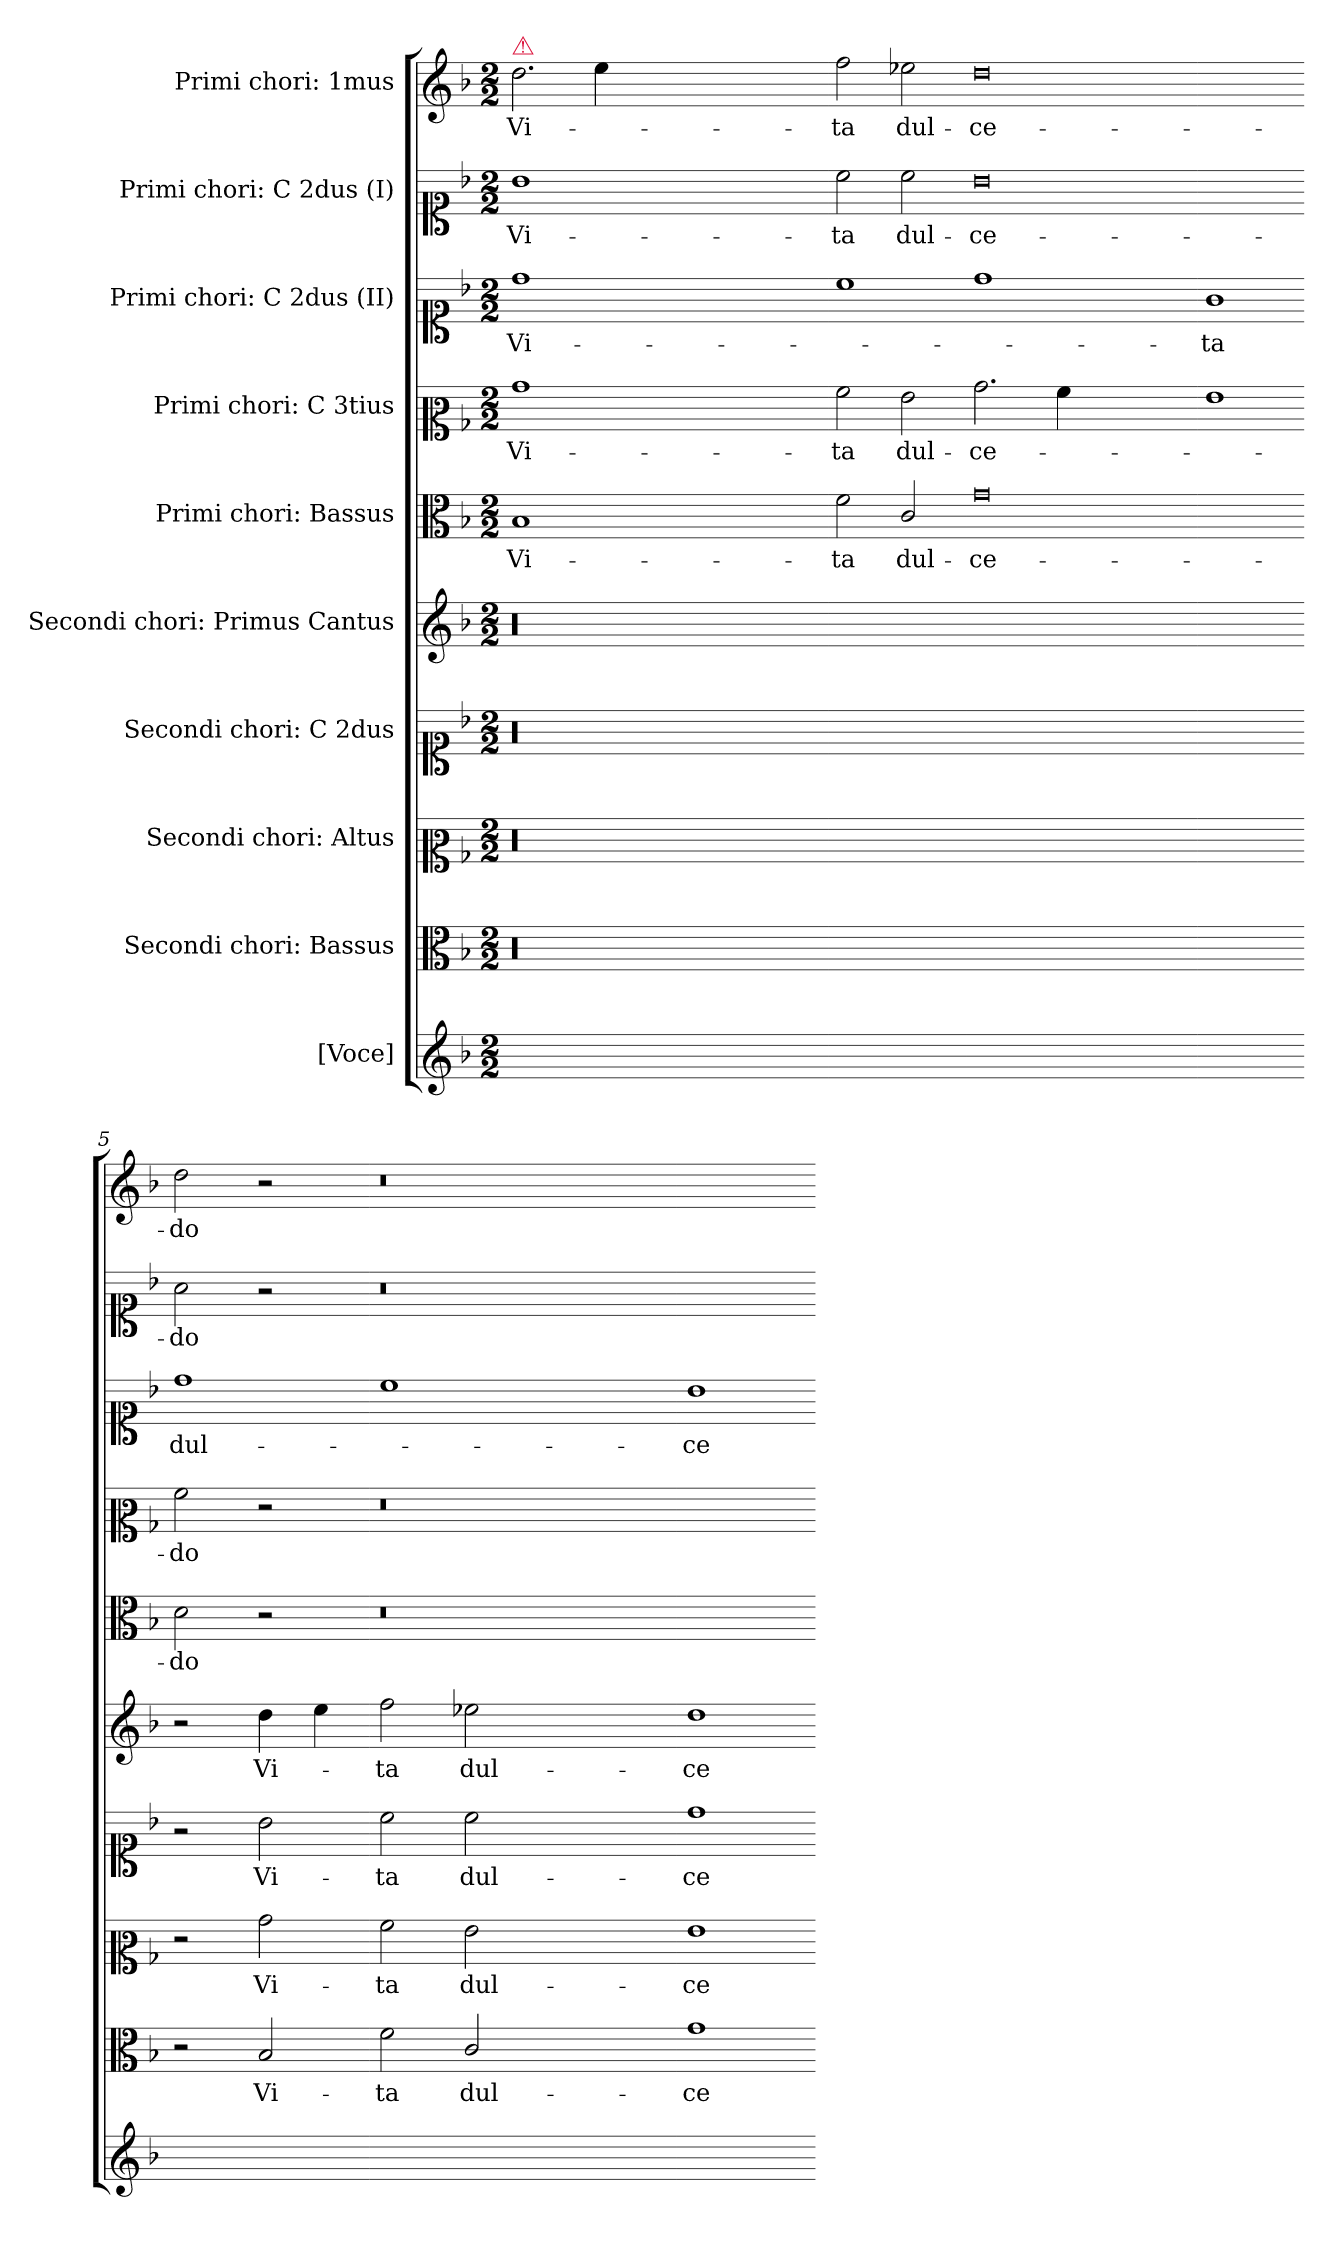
**kern	**kern	**text	**kern	**text	**kern	**text	**kern	**text	**kern	**text	**kern	**text	**kern	**text	**kern	**text	**kern	**text
*part10	*part9	*part9	*part8	*part8	*part7	*part7	*part6	*part6	*part5	*part5	*part4	*part4	*part3	*part3	*part2	*part2	*part1	*part1
*staff10	*staff9	*staff9	*staff8	*staff8	*staff7	*staff7	*staff6	*staff6	*staff5	*staff5	*staff4	*staff4	*staff3	*staff3	*staff2	*staff2	*staff1	*staff1
*I"[Voce]	*I"Secondi chori: Bassus	*	*I"Secondi chori: Altus	*	*I"Secondi chori: C 2dus	*	*I"Secondi chori: Primus Cantus	*	*I"Primi chori: Bassus	*	*I"Primi chori: C 3tius	*	*I"Primi chori: C 2dus (II)	*	*I"Primi chori: C 2dus (I)	*	*I"Primi chori: 1mus	*
*clefG2	*clefC3	*	*clefC2	*	*clefC1	*	*clefG2	*	*clefC3	*	*clefC2	*	*clefC1	*	*clefC1	*	*clefG2	*
*k[b-]	*k[b-]	*	*k[b-]	*	*k[b-]	*	*k[b-]	*	*k[b-]	*	*k[b-]	*	*k[b-]	*	*k[b-]	*	*k[b-]	*
*M2/2	*M2/2	*	*M2/2	*	*M2/2	*	*M2/2	*	*M2/2	*	*M2/2	*	*M2/2	*	*M2/2	*	*M2/2	*
=1	=1	=1	=1	=1	=1	=1	=1	=1	=1	=1	=1	=1	=1	=1	=1	=1	=1	=1
!	!	!	!	!	!	!	!	!	!	!	!	!	!	!	!	!	!LO:TX:a:color=crimson:t=⚠	!
1ryy	00r	.	00r	.	00r	.	00r	.	1B-/	Vi-	1b-\	Vi-	1dd\	Vi-	1b-\	Vi-	2.dd\	Vi-
.	.	.	.	.	.	.	.	.	.	.	.	.	.	.	.	.	4ee\	.
0.ryy	.	.	.	.	.	.	.	.	0.ryy	.	0.ryy	.	0.ryy	.	0.ryy	.	0.ryy	.
=2-	=2-	=2-	=2-	=2-	=2-	=2-	=2-	=2-	=2-	=2-	=2-	=2-	=2-	=2-	=2-	=2-	=2-	=2-
1ryy	1ryy	.	1ryy	.	1ryy	.	1ryy	.	2f\	-ta	2a\	-ta	1cc\	.	2cc\	-ta	2ff\	-ta
.	.	.	.	.	.	.	.	.	2c/	dul-	2g\	dul-	.	.	2cc\	dul-	2ee-X\	dul-
=3-	=3-	=3-	=3-	=3-	=3-	=3-	=3-	=3-	=3-	=3-	=3-	=3-	=3-	=3-	=3-	=3-	=3-	=3-
1ryy	0ryy	.	0ryy	.	0ryy	.	0ryy	.	0g\	-ce-	2.b-\	-ce-	1dd\	.	0b-\	-ce-	0dd\	-ce-
.	.	.	.	.	.	.	.	.	.	.	4a\	.	.	.	.	.	.	.
1ryy	.	.	.	.	.	.	.	.	.	.	1ryy	.	1ryy	.	.	.	.	.
=4-	=4-	=4-	=4-	=4-	=4-	=4-	=4-	=4-	=4-	=4-	=4-	=4-	=4-	=4-	=4-	=4-	=4-	=4-
1ryy	1ryy	.	1ryy	.	1ryy	.	1ryy	.	1ryy	.	1g\	.	1g\	-ta	1ryy	.	1ryy	.
=5-	=5-	=5-	=5-	=5-	=5-	=5-	=5-	=5-	=5-	=5-	=5-	=5-	=5-	=5-	=5-	=5-	=5-	=5-
1ryy	2r	.	2r	.	2r	.	2r	.	2d\	-do	2a\	-do	1dd\	dul-	2a\	-do	2dd\	-do
.	2B-/	Vi-	2b-\	Vi-	2b-\	Vi-	4dd\	Vi-	2r	.	2r	.	.	.	2r	.	2r	.
.	.	.	.	.	.	.	4ee\	.	.	.	.	.	.	.	.	.	.	.
=6-	=6-	=6-	=6-	=6-	=6-	=6-	=6-	=6-	=6-	=6-	=6-	=6-	=6-	=6-	=6-	=6-	=6-	=6-
1ryy	2f\	-ta	2a\	-ta	2cc\	-ta	2ff\	-ta	0r	.	0r	.	1cc\	.	0r	.	0r	.
.	2c/	dul-	2g\	dul-	2cc\	dul-	2ee-X\	dul-	.	.	.	.	.	.	.	.	.	.
1ryy	1ryy	.	1ryy	.	1ryy	.	1ryy	.	.	.	.	.	1ryy	.	.	.	.	.
=7-	=7-	=7-	=7-	=7-	=7-	=7-	=7-	=7-	=7-	=7-	=7-	=7-	=7-	=7-	=7-	=7-	=7-	=7-
1ryy	1g\	-ce-	1g\	-ce-	1dd\	-ce-	1dd\	-ce-	1ryy	.	1ryy	.	1b-\	-ce-	1ryy	.	1ryy	.
=-	=-	=-	=-	=-	=-	=-	=-	=-	=-	=-	=-	=-	=-	=-	=-	=-	=-	=-
*-	*-	*-	*-	*-	*-	*-	*-	*-	*-	*-	*-	*-	*-	*-	*-	*-	*-	*-
